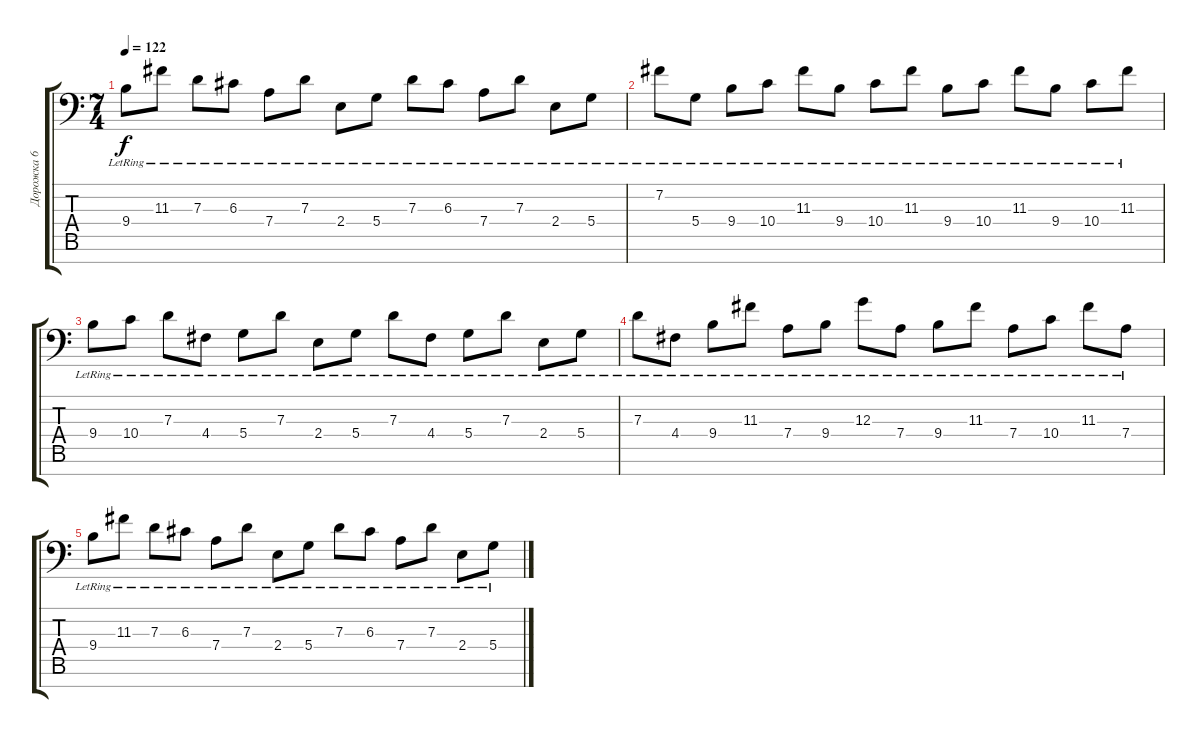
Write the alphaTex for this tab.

\track ("Дорожка 6" "Дорожка 6") {instrument pad8sweep}
\staff {score tabs}
\tuning (E4 B3 G3 D3 A2 E2 A1) {hide}
\ts (7 4)
\tempo 122
\clef f4
\ks c
9.4{lr}.8{dy f} 11.3{lr}.8 7.3{lr}.8 6.3{lr}.8 7.4{lr}.8 7.3{lr}.8 2.4{lr}.8 5.4{lr}.8 7.3{lr}.8 6.3{lr}.8 7.4{lr}.8 7.3{lr}.8 2.4{lr}.8 5.4{lr}.8 |
7.2{lr}.8 5.4{lr}.8 9.4{lr}.8 10.4{lr}.8 11.3{lr}.8 9.4{lr}.8 10.4{lr}.8 11.3{lr}.8 9.4{lr}.8 10.4{lr}.8 11.3{lr}.8 9.4{lr}.8 10.4{lr}.8 11.3{lr}.8 |
9.4{lr}.8 10.4{lr}.8 7.3{lr}.8 4.4{lr}.8 5.4{lr}.8 7.3{lr}.8 2.4{lr}.8 5.4{lr}.8 7.3{lr}.8 4.4{lr}.8 5.4{lr}.8 7.3{lr}.8 2.4{lr}.8 5.4{lr}.8 |
7.3{lr}.8 4.4{lr}.8 9.4{lr}.8 11.3{lr}.8 7.4{lr}.8 9.4{lr}.8 12.3{lr}.8 7.4{lr}.8 9.4{lr}.8 11.3{lr}.8 7.4{lr}.8 10.4{lr}.8 11.3{lr}.8 7.4{lr}.8 |
9.4{lr}.8 11.3{lr}.8 7.3{lr}.8 6.3{lr}.8 7.4{lr}.8 7.3{lr}.8 2.4{lr}.8 5.4{lr}.8 7.3{lr}.8 6.3{lr}.8 7.4{lr}.8 7.3{lr}.8 2.4{lr}.8 5.4{lr}.8
